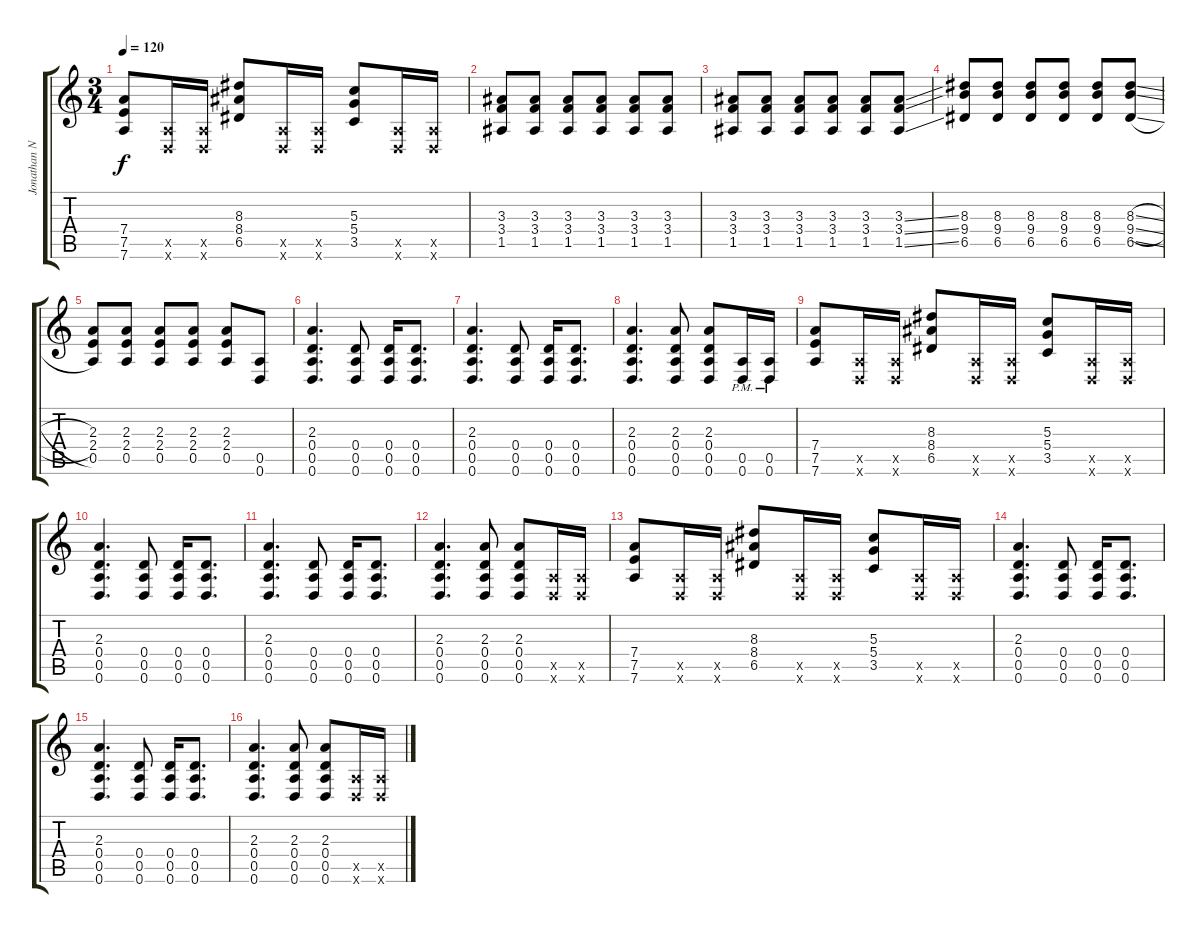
\track ("Jonathan Nido" "Jonathan N") {instrument distortionguitar}
\staff {score tabs}
\tuning (E4 B3 G3 D3 A2 D2) {hide}
\ts (3 4)
\tempo 120
\clef g2
\ks c
(7.4 7.5 7.6).8{dy f} (0.5{x} 0.6{x}).16 (0.5{x} 0.6{x}).16 (8.3 8.4 6.5).8 (0.5{x} 0.6{x}).16 (0.5{x} 0.6{x}).16 (5.3 5.4 3.5).8 (0.5{x} 0.6{x}).16 (0.5{x} 0.6{x}).16 |
(3.3 3.4 1.5).8 (3.3 3.4 1.5).8 (3.3 3.4 1.5).8 (3.3 3.4 1.5).8 (3.3 3.4 1.5).8 (3.3 3.4 1.5).8 |
(3.3 3.4 1.5).8 (3.3 3.4 1.5).8 (3.3 3.4 1.5).8 (3.3 3.4 1.5).8 (3.3 3.4 1.5).8 (3.3{ss} 3.4{ss} 1.5{ss}).8 |
(8.3 9.4 6.5).8 (8.3 9.4 6.5).8 (8.3 9.4 6.5).8 (8.3 9.4 6.5).8 (8.3 9.4 6.5).8 (8.3{sl} 9.4{sl} 6.5{sl}).8 |
(2.3 2.4 0.5).8 (2.3 2.4 0.5).8 (2.3 2.4 0.5).8 (2.3 2.4 0.5).8 (2.3 2.4 0.5).8 (0.5 0.6).8 |
(2.3 0.4 0.5 0.6).4{d} (0.4 0.5 0.6).8 (0.4 0.5 0.6).16 (0.4 0.5 0.6).8{d} |
(2.3 0.4 0.5 0.6).4{d} (0.4 0.5 0.6).8 (0.4 0.5 0.6).16 (0.4 0.5 0.6).8{d} |
(2.3 0.4 0.5 0.6).4{d} (2.3 0.4 0.5 0.6).8 (2.3 0.4 0.5 0.6).8 (0.5{pm} 0.6{pm}).16 (0.5{pm} 0.6{pm}).16 |
(7.4 7.5 7.6).8 (0.5{x} 0.6{x}).16 (0.5{x} 0.6{x}).16 (8.3 8.4 6.5).8 (0.5{x} 0.6{x}).16 (0.5{x} 0.6{x}).16 (5.3 5.4 3.5).8 (0.5{x} 0.6{x}).16 (0.5{x} 0.6{x}).16 |
(2.3 0.4 0.5 0.6).4{d} (0.4 0.5 0.6).8 (0.4 0.5 0.6).16 (0.4 0.5 0.6).8{d} |
(2.3 0.4 0.5 0.6).4{d} (0.4 0.5 0.6).8 (0.4 0.5 0.6).16 (0.4 0.5 0.6).8{d} |
(2.3 0.4 0.5 0.6).4{d} (2.3 0.4 0.5 0.6).8 (2.3 0.4 0.5 0.6).8 (0.5{x} 0.6{x}).16 (0.5{x} 0.6{x}).16 |
(7.4 7.5 7.6).8 (0.5{x} 0.6{x}).16 (0.5{x} 0.6{x}).16 (8.3 8.4 6.5).8 (0.5{x} 0.6{x}).16 (0.5{x} 0.6{x}).16 (5.3 5.4 3.5).8 (0.5{x} 0.6{x}).16 (0.5{x} 0.6{x}).16 |
(2.3 0.4 0.5 0.6).4{d} (0.4 0.5 0.6).8 (0.4 0.5 0.6).16 (0.4 0.5 0.6).8{d} |
(2.3 0.4 0.5 0.6).4{d} (0.4 0.5 0.6).8 (0.4 0.5 0.6).16 (0.4 0.5 0.6).8{d} |
(2.3 0.4 0.5 0.6).4{d} (2.3 0.4 0.5 0.6).8 (2.3 0.4 0.5 0.6).8 (0.5{x} 0.6{x}).16 (0.5{x} 0.6{x}).16
